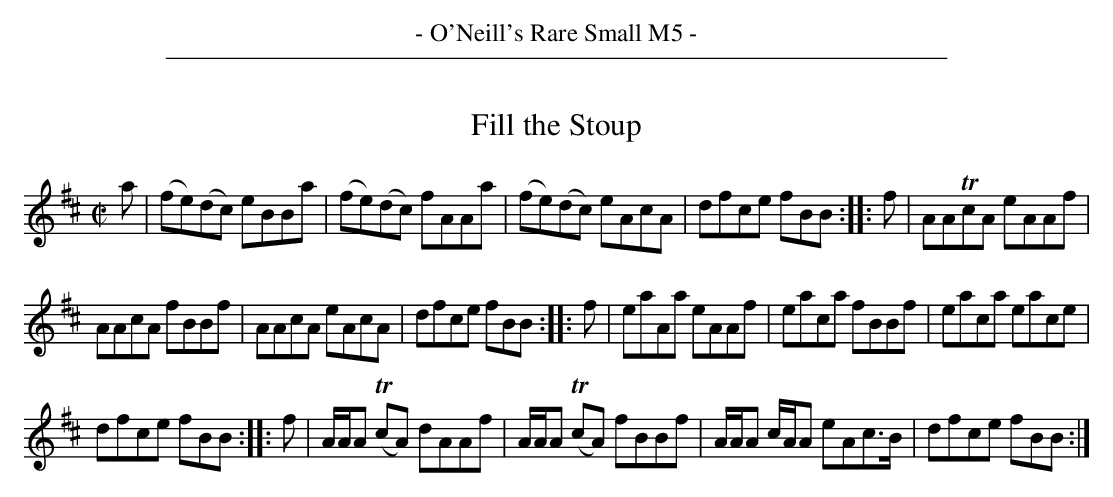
X:1
T: Fill the Stoup
M: C|
L: 1/8
K: Bm	% and/or Amix
a | (fe)(dc) eBBa | (fe)(dc) fAAa | (fe)(dc) eAcA | dfce fBB :: f | AATcA eAAf |
AAcA fBBf | AAcA eAcA | dfce fBB :: f | eaAa eAAf | eaca fBBf | eaca eace |
dfce fBB :: f | A/A/A (TcA) dAAf | A/A/A (TcA) fBBf | A/A/A c/A/A eAc>B | dfce fBB :|
